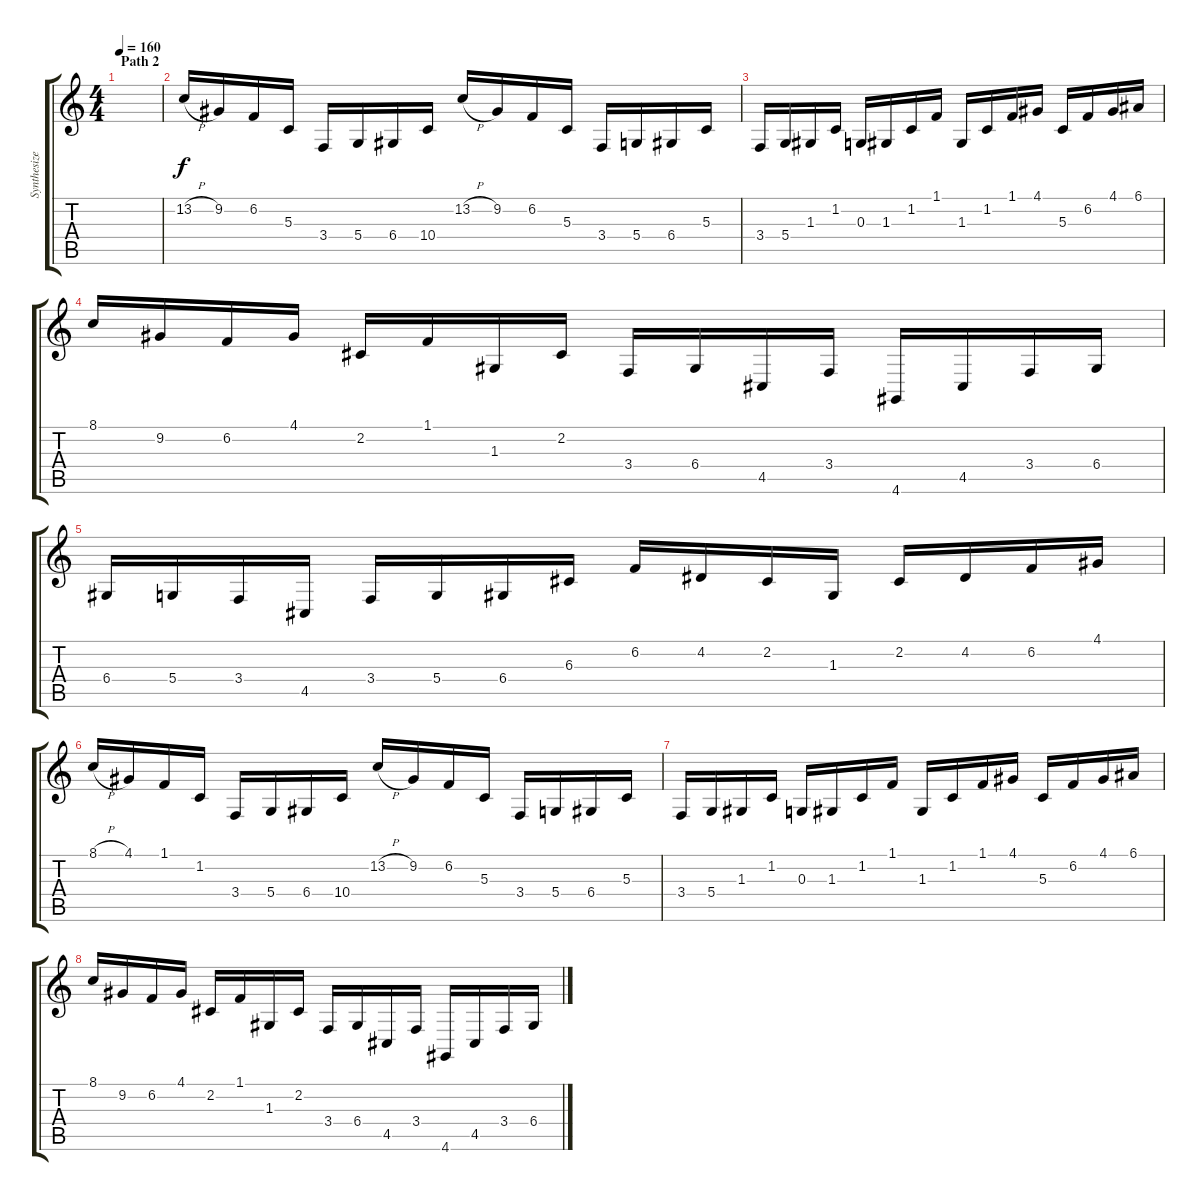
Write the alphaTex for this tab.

\track ("Synthesizer" "Synthesize") {instrument pad8sweep}
\staff {score tabs}
\tuning (E4 B3 G3 D3 A2 E2) {hide}
\ts (4 4)
\section ("" "Path 2")
\tempo 160
\clef g2
\ks c
|
13.2{h}.16 9.2.16 6.2.16 5.3.16 3.4.16 5.4.16 6.4.16 10.4.16 13.2{h}.16 9.2.16 6.2.16 5.3.16 3.4.16 5.4.16 6.4.16 5.3.16 |
3.4.16 5.4.16 1.3.16 1.2.16 0.3.16 1.3.16 1.2.16 1.1.16 1.3.16 1.2.16 1.1.16 4.1.16 5.3.16 6.2.16 4.1.16 6.1.16 |
8.1.16 9.2.16 6.2.16 4.1.16 2.2.16 1.1.16 1.3.16 2.2.16 3.4.16 6.4.16 4.5.16 3.4.16 4.6.16 4.5.16 3.4.16 6.4.16 |
6.4.16 5.4.16 3.4.16 4.5.16 3.4.16 5.4.16 6.4.16 6.3.16 6.2.16 4.2.16 2.2.16 1.3.16 2.2.16 4.2.16 6.2.16 4.1.16 |
8.1{h}.16 4.1.16 1.1.16 1.2.16 3.4.16 5.4.16 6.4.16 10.4.16 13.2{h}.16 9.2.16 6.2.16 5.3.16 3.4.16 5.4.16 6.4.16 5.3.16 |
3.4.16 5.4.16 1.3.16 1.2.16 0.3.16 1.3.16 1.2.16 1.1.16 1.3.16 1.2.16 1.1.16 4.1.16 5.3.16 6.2.16 4.1.16 6.1.16 |
8.1.16 9.2.16 6.2.16 4.1.16 2.2.16 1.1.16 1.3.16 2.2.16 3.4.16 6.4.16 4.5.16 3.4.16 4.6.16 4.5.16 3.4.16 6.4.16
